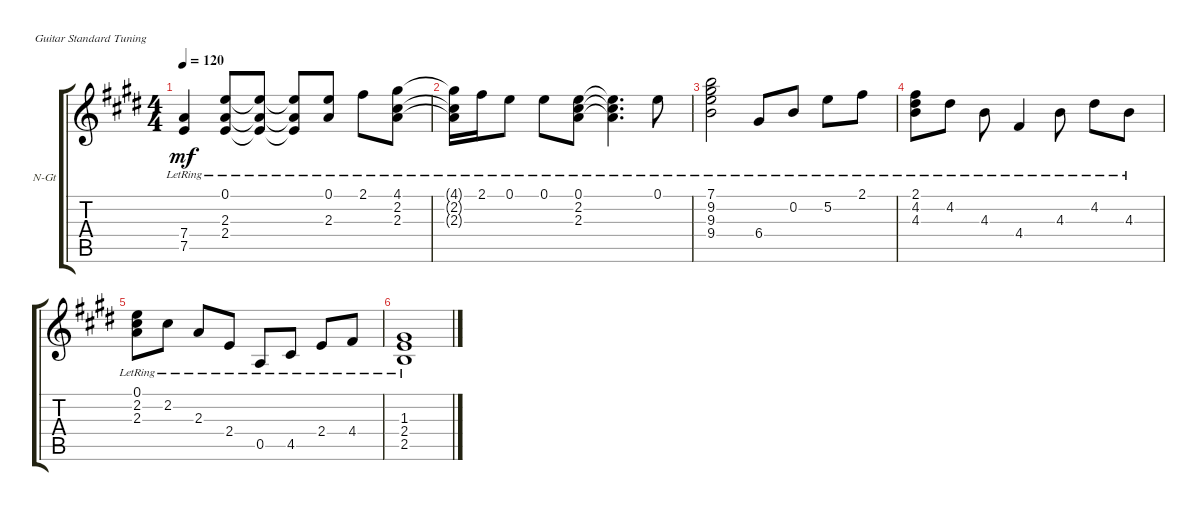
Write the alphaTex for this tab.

\bracketExtendMode groupsimilarinstruments
\firstSystemTrackNameOrientation horizontal
\otherSystemsTrackNameOrientation horizontal
\track ("guitar standard" "N-Gt") {instrument acousticguitarnylon}
\staff {score tabs}
\tuning (E4 B3 G3 D3 A2 E2)
\ts (4 4)
\tempo 120
\clef g2
\ks e
(7.4{lr} 7.5{lr}).4{dy mf} (0.1{lr} 2.3{lr} 2.4{lr}).8 (0.1{lr t} 2.3{lr t} 2.4{lr t}).8 (0.1{lr t} 2.3{lr t} 2.4{lr t}).8 (0.1{lr} 2.3{lr}).8 2.1{lr}.8 (4.1{lr} 2.2{lr} 2.3{lr}).8 |
(4.1{lr t} 2.2{lr t} 2.3{lr t}).16 2.1{lr}.16 0.1{lr}.8 0.1{lr}.8 (0.1{lr} 2.2{lr} 2.3{lr}).8 (0.1{lr t} 2.2{lr t} 2.3{lr t}).4{d} 0.1{lr}.8 |
(7.1{lr} 9.2{lr} 9.3{lr} 9.4{lr}).2 6.4{lr}.8 0.2{lr}.8 5.2{lr}.8 2.1{lr}.8 |
(2.1{lr} 4.2{lr} 4.3{lr}).8 4.2{lr}.8 4.3{lr}.8 4.4{lr}.4 4.3{lr}.8 4.2{lr}.8 4.3{lr}.8 |
(0.1{lr} 2.2{lr} 2.3{lr}).8 2.2{lr}.8 2.3{lr}.8 2.4{lr}.8 0.5{lr}.8 4.5{lr}.8 2.4{lr}.8 4.4{lr}.8 |
(1.3{lr} 2.4{lr} 2.5{lr}).1
